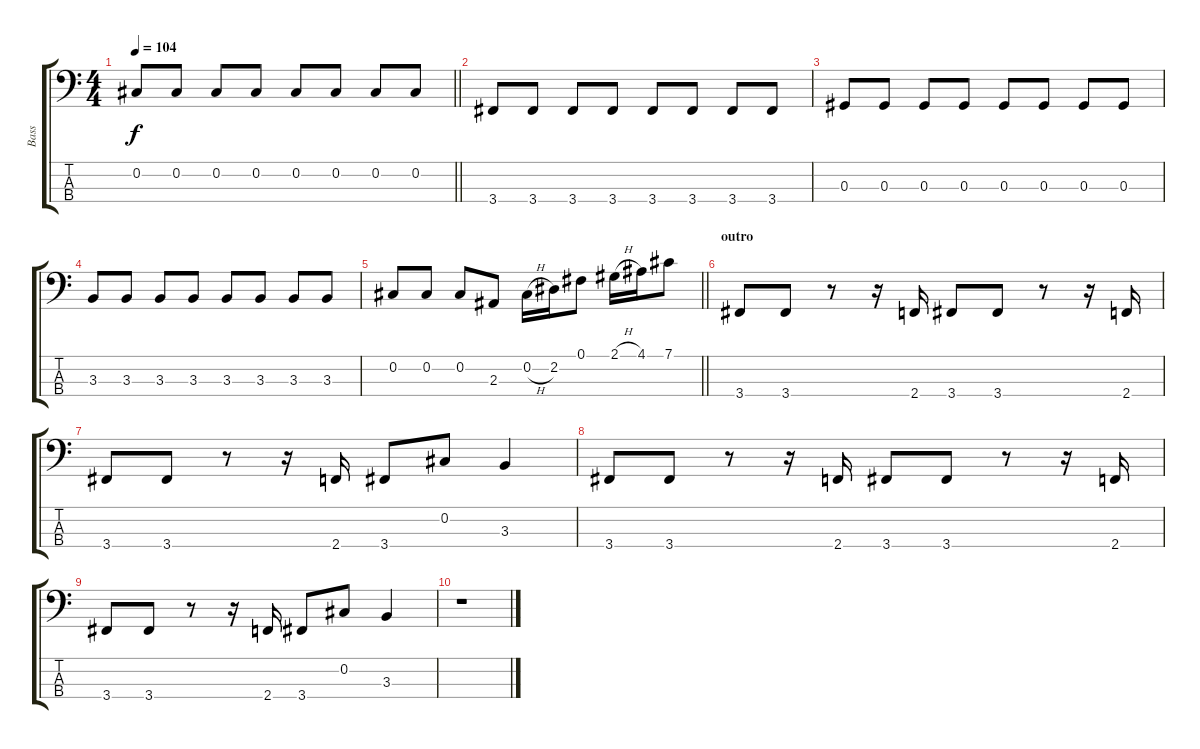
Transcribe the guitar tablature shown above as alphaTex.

\track ("Bass" "Bass") {instrument electricbasspick}
\staff {score tabs}
\tuning (Gb2 Db2 Ab1 Eb1) {hide}
\ts (4 4)
\tempo 104
\clef f4
\barLineRight lightlight
\ks c
0.2.8{dy f} 0.2.8 0.2.8 0.2.8 0.2.8 0.2.8 0.2.8 0.2.8 |
3.4.8 3.4.8 3.4.8 3.4.8 3.4.8 3.4.8 3.4.8 3.4.8 |
0.3.8 0.3.8 0.3.8 0.3.8 0.3.8 0.3.8 0.3.8 0.3.8 |
3.3.8 3.3.8 3.3.8 3.3.8 3.3.8 3.3.8 3.3.8 3.3.8 |
\barLineRight lightlight
0.2.8 0.2.8 0.2.8 2.3.8 0.2{h}.16 2.2.16 0.1.8 2.1{h}.16 4.1.16 7.1.8 |
\section ("" "outro")
3.4.8 3.4.8 r.8 r.16 2.4.16 3.4.8 3.4.8 r.8 r.16 2.4.16 |
3.4.8 3.4.8 r.8 r.16 2.4.16 3.4.8 0.2.8 3.3.4 |
3.4.8 3.4.8 r.8 r.16 2.4.16 3.4.8 3.4.8 r.8 r.16 2.4.16 |
3.4.8 3.4.8 r.8 r.16 2.4.16 3.4.8 0.2.8 3.3.4 |
r.1
